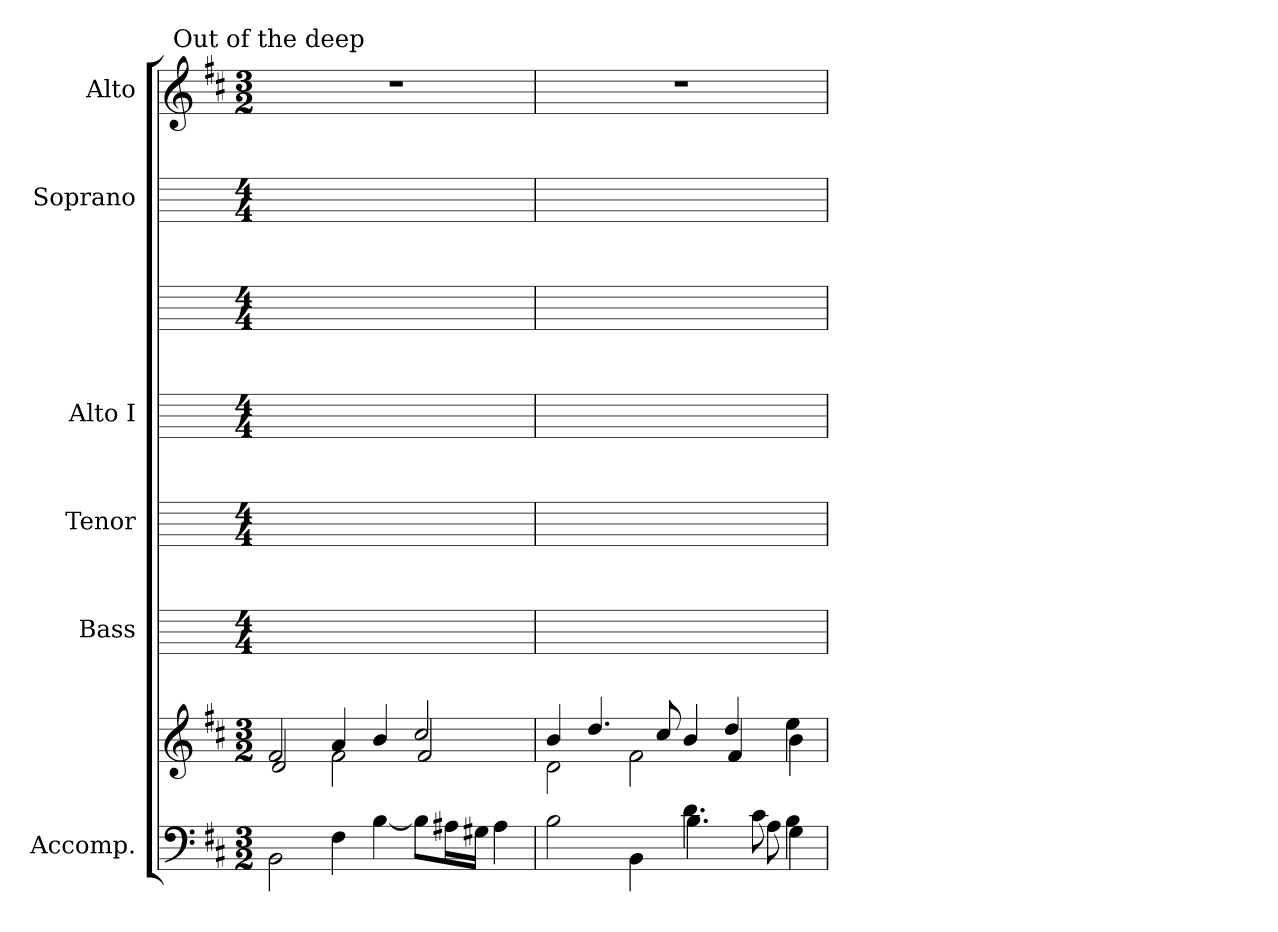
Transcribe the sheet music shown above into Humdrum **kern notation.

**kern	**kern	**kern	**kern	**kern	**kern	**kern	**kern
*part6	*part6	*part5	*part4	*part3	*part3	*part2	*part1
*staff8	*staff7	*staff6	*staff5	*staff4	*staff3	*staff2	*staff1
*I"Accomp.	*	*I"Bass	*I"Tenor	*I"Alto I	*	*I"Soprano	*I"Alto
*	*	*I'B	*I'T	*I'A	*	*I'S	*I'A
*clefF4	*clefG2	*	*	*	*	*	*clefG2
*k[f#c#]	*k[f#c#]	*	*	*	*	*	*k[f#c#]
*D:	*D:	*	*	*	*	*	*D:
*M3/2	*M3/2	*M4/4	*M4/4	*M4/4	*M4/4	*M4/4	*M3/2
=1	=1	=1	=1	=1	=1	=1	=1
!	!	!	!	!	!	!	!LO:TX:a:cj:t=Out of the deep
!LO:N:vis=1	!	!	!	!	!	!	!LO:N:vis=1
*^	*^	*	*	*	*	*	*
1.ryy	2BB\	2f#/	2d/	1.r	1.r	1.r	1.r	1.r	1.r
.	4F#\	4a/	2f#\	.	.	.	.	.	.
.	[4B\	4b/	.	.	.	.	.	.	.
.	8B\L]	2cc#/	2f#/	.	.	.	.	.	.
.	16A#X\L	.	.	.	.	.	.	.	.
.	16G#X\JJ	.	.	.	.	.	.	.	.
.	4A#\	.	.	.	.	.	.	.	.
=2	=2	=2	=2	=2	=2	=2	=2	=2	=2
!	!	!	!	!	!	!	!	!	!LO:N:vis=1
2ryy	2B\	4b/	2d\	1.r	1.r	1.r	1.r	1.r	1.r
.	.	4.dd/	.	.	.	.	.	.	.
4ryy	4BB\	.	2f#\	.	.	.	.	.	.
.	.	8cc#/	.	.	.	.	.	.	.
4.d\	4.B\	4b/	.	.	.	.	.	.	.
.	.	4dd/	4f#/	.	.	.	.	.	.
8c#\	8A\	.	.	.	.	.	.	.	.
4B\	4G\	4ee\	4b\	.	.	.	.	.	.
*v	*v	*	*	*	*	*	*	*	*
*	*v	*v	*	*	*	*	*	*
=	=	=	=	=	=	=	=
*-	*-	*-	*-	*-	*-	*-	*-
